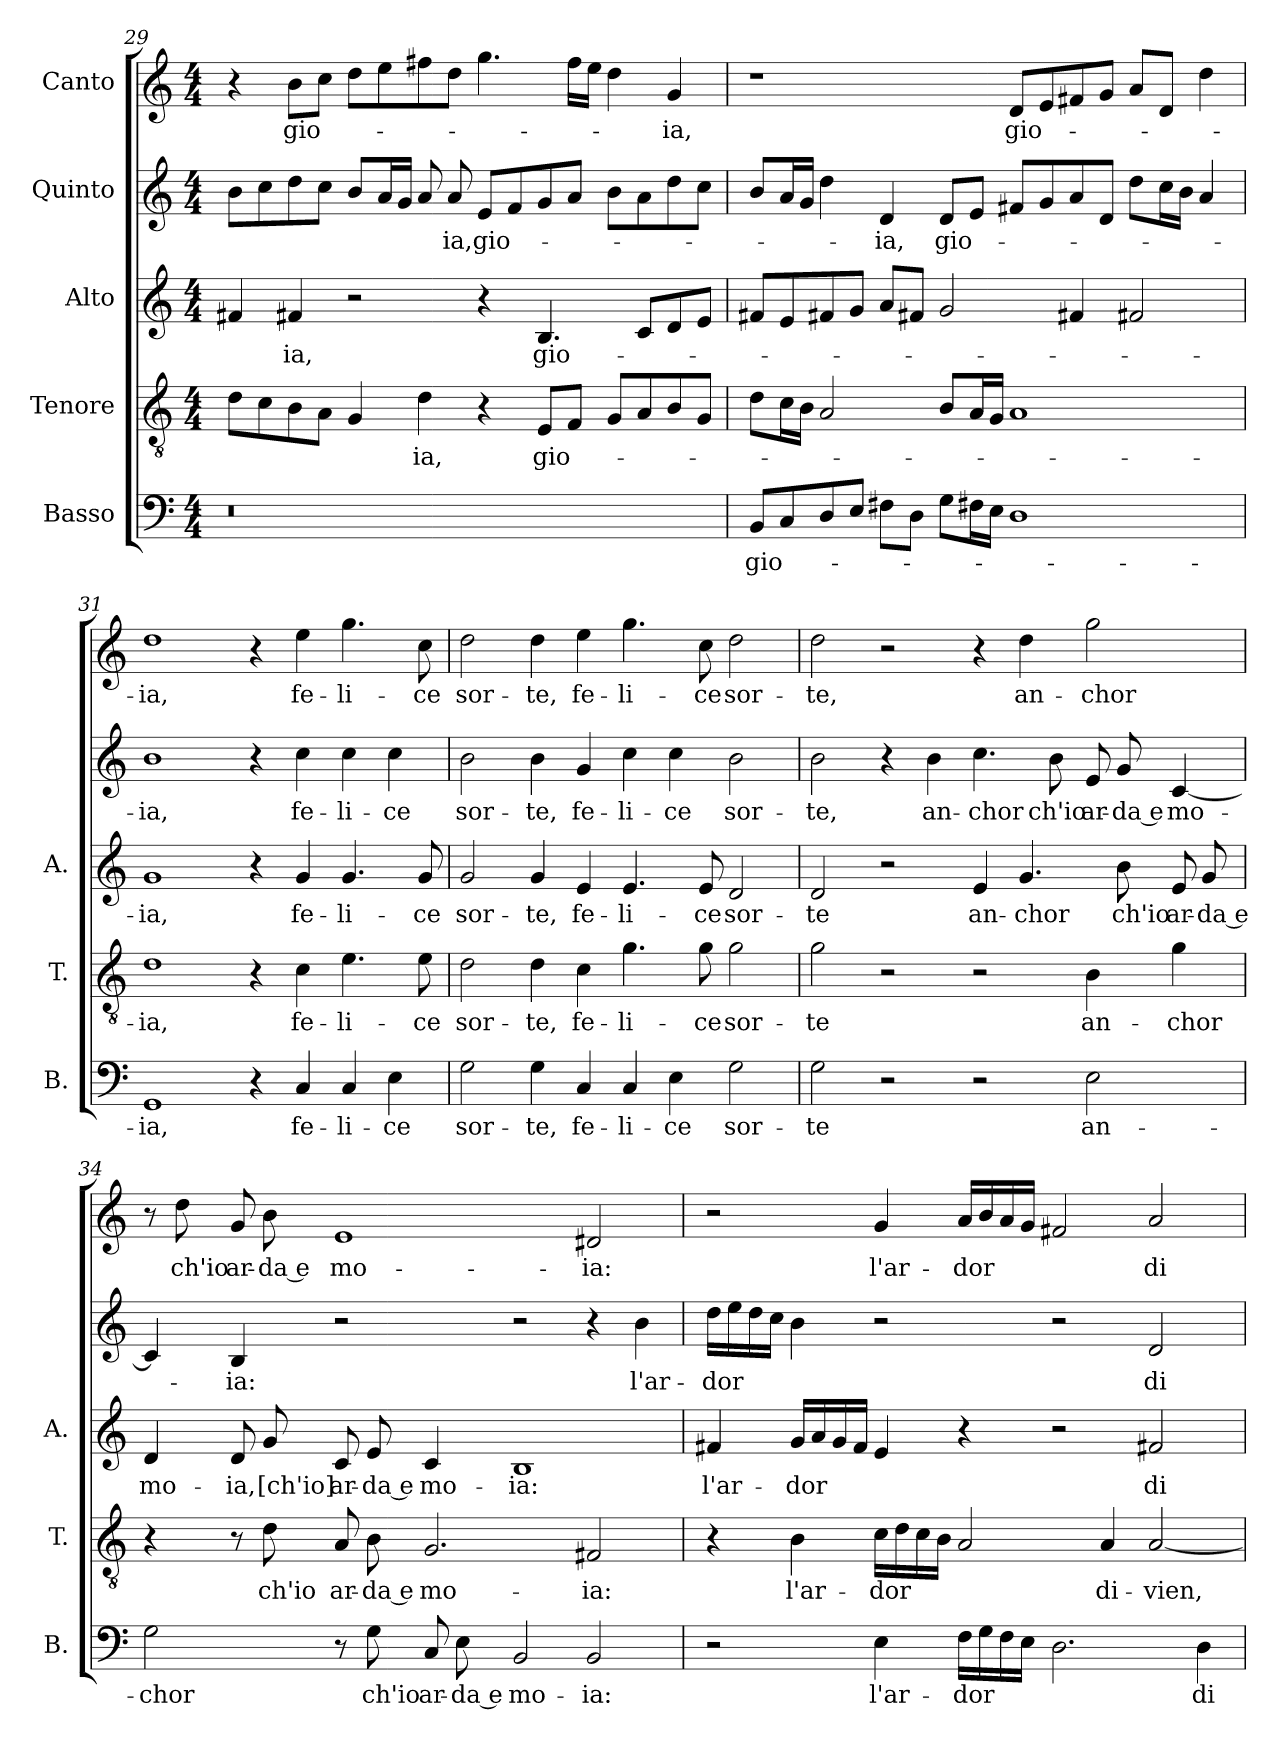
**kern	**text	**kern	**text	**kern	**text	**kern	**text	**kern	**text
*part5	*part5	*part4	*part4	*part3	*part3	*part2	*part2	*part1	*part1
*staff5	*staff5	*staff4	*staff4	*staff3	*staff3	*staff2	*staff2	*staff1	*staff1
*I"Basso	*	*I"Tenore	*	*I"Alto	*	*I"Quinto	*	*I"Canto	*
*I'B.	*	*I'T.	*	*I'A.	*	*	*	*	*
*clefF4	*	*clefGv2	*	*clefG2	*	*clefG2	*	*clefG2	*
*k[]	*	*k[]	*	*k[]	*	*k[]	*	*k[]	*
*C:	*	*C:	*	*C:	*	*C:	*	*C:	*
*M4/4	*	*M4/4	*	*M4/4	*	*M4/4	*	*M4/4	*
=29	=29	=29	=29	=29	=29	=29	=29	=29	=29
!LO:N:vis=0	!	!	!	!	!	!	!	!	!
1r	.	8d\L	.	4f#X/	.	8b\L	.	4r	.
.	.	8c\	.	.	.	8cc\	.	.	.
.	.	8B\	.	4f#X/	-ia,	8dd\	.	8b\L	gio-
.	.	8A\J	.	.	.	8cc\J	.	8cc\J	.
.	.	4G/	.	2r	.	8b/L	.	8dd\L	.
.	.	.	.	.	.	16a/L	.	8ee\	.
.	.	.	.	.	.	16g/JJ	.	.	.
.	.	4d\	-ia,	.	.	8a/	.	8ff#X\	.
.	.	.	.	.	.	8a/	-ia,	8dd\J	.
1ryy	.	4r	.	4r	.	8e/L	gio-	4.gg\	.
.	.	.	.	.	.	8f/	.	.	.
.	.	8E/L	gio-	4.B/	gio-	8g/	.	.	.
.	.	8F/J	.	.	.	8a/J	.	16ff#\LL	.
.	.	.	.	.	.	.	.	16ee\JJ	.
.	.	8G/L	.	.	.	8b\L	.	4dd\	.
.	.	8A/	.	8c/L	.	8a\	.	.	.
.	.	8B/	.	8d/	.	8dd\	.	4g/	-ia,
.	.	8G/J	.	8e/J	.	8cc\J	.	.	.
=30	=30	=30	=30	=30	=30	=30	=30	=30	=30
8BB/L	gio-	8d\L	.	8f#X/L	.	8b/L	.	1r	.
8C/	.	16c\L	.	8e/	.	16a/L	.	.	.
.	.	16B\JJ	.	.	.	16g/JJ	.	.	.
8D/	.	2A/	.	8f#X/	.	4dd\	.	.	.
8E/J	.	.	.	8g/J	.	.	.	.	.
8F#X\L	.	.	.	8a/L	.	4d/	-ia,	.	.
8D\J	.	.	.	8f#X/J	.	.	.	.	.
8G\L	.	8B/L	.	2g/	.	8d/L	gio-	.	.
16F#X\L	.	16A/L	.	.	.	8e/J	.	.	.
16E\JJ	.	16G/JJ	.	.	.	.	.	.	.
1D\	.	1A/	.	.	.	8f#X/L	.	8d/L	gio-
.	.	.	.	.	.	8g/	.	8e/	.
.	.	.	.	4f#X/	.	8a/	.	8f#X/	.
.	.	.	.	.	.	8d/J	.	8g/J	.
.	.	.	.	2f#X/	.	8dd\L	.	8a/L	.
.	.	.	.	.	.	16cc\L	.	8d/J	.
.	.	.	.	.	.	16b\JJ	.	.	.
.	.	.	.	.	.	4a/	.	4dd\	.
=31	=31	=31	=31	=31	=31	=31	=31	=31	=31
1GG/	-ia,	1d\	-ia,	1g/	-ia,	1b\	-ia,	1dd\	-ia,
4r	.	4r	.	4r	.	4r	.	4r	.
4C/	fe-	4c\	fe-	4g/	fe-	4cc\	fe-	4ee\	fe-
4C/	-li-	4.e\	-li-	4.g/	-li-	4cc\	-li-	4.gg\	-li-
4E\	-ce	.	.	.	.	4cc\	-ce	.	.
.	.	8e\	-ce	8g/	-ce	.	.	8cc\	-ce
=32	=32	=32	=32	=32	=32	=32	=32	=32	=32
2G\	sor-	2d\	sor-	2g/	sor-	2b\	sor-	2dd\	sor-
4G\	-te,	4d\	-te,	4g/	-te,	4b\	-te,	4dd\	-te,
4C/	fe-	4c\	fe-	4e/	fe-	4g/	fe-	4ee\	fe-
4C/	-li-	4.g\	-li-	4.e/	-li-	4cc\	-li-	4.gg\	-li-
4E\	-ce	.	.	.	.	4cc\	-ce	.	.
.	.	8g\	-ce	8e/	-ce	.	.	8cc\	-ce
2G\	sor-	2g\	sor-	2d/	sor-	2b\	sor-	2dd\	sor-
=33	=33	=33	=33	=33	=33	=33	=33	=33	=33
2G\	-te	2g\	-te	2d/	-te	2b\	-te,	2dd\	-te,
2r	.	2r	.	2r	.	4r	.	2r	.
.	.	.	.	.	.	4b\	an-	.	.
2r	.	2r	.	4e/	an-	4.cc\	-chor	4r	.
.	.	.	.	4.g/	-chor	.	.	4dd\	an-
.	.	.	.	.	.	8b\	ch'io	.	.
2E\	an-	4B\	an-	.	.	8e/	ar-	2gg\	-chor
.	.	.	.	8b\	ch'io	8g/	-da e	.	.
.	.	4g\	-chor	8e/	ar-	[4c/	mo-	.	.
.	.	.	.	8g/	-da e	.	.	.	.
=34	=34	=34	=34	=34	=34	=34	=34	=34	=34
2G\	-chor	4r	.	4d/	mo-	4c/]	.	8r	.
.	.	.	.	.	.	.	.	8dd\	ch'io
.	.	8r	.	8d/	-ia,	4B/	-ia:	8g/	ar-
.	.	8d\	ch'io	8g/	[ch'io]	.	.	8b\	-da e
8r	.	8A/	ar-	8c/	ar-	2r	.	1e/	mo-
8G\	ch'io	8B\	-da e	8e/	-da e	.	.	.	.
8C/	ar-	2.G/	mo-	4c/	mo-	.	.	.	.
8E\	-da e	.	.	.	.	.	.	.	.
2BB/	mo-	.	.	1B/	-ia:	2r	.	.	.
2BB/	-ia:	2F#X/	-ia:	.	.	4r	.	2d#X/	-ia:
.	.	.	.	.	.	4b\	l'ar-	.	.
=35	=35	=35	=35	=35	=35	=35	=35	=35	=35
2r	.	4r	.	4f#X/	l'ar-	16dd\LL	-dor	2r	.
.	.	.	.	.	.	16ee\	.	.	.
.	.	.	.	.	.	16dd\	.	.	.
.	.	.	.	.	.	16cc\JJ	.	.	.
.	.	4B\	l'ar-	16g/LL	-dor	4b\	.	.	.
.	.	.	.	16a/	.	.	.	.	.
.	.	.	.	16g/	.	.	.	.	.
.	.	.	.	16f#/JJ	.	.	.	.	.
4E\	l'ar-	16c\LL	-dor	4e/	.	2r	.	4g/	l'ar-
.	.	16d\	.	.	.	.	.	.	.
.	.	16c\	.	.	.	.	.	.	.
.	.	16B\JJ	.	.	.	.	.	.	.
16F\LL	-dor	2A/	.	4r	.	.	.	16a/LL	-dor
16G\	.	.	.	.	.	.	.	16b/	.
16F\	.	.	.	.	.	.	.	16a/	.
16E\JJ	.	.	.	.	.	.	.	16g/JJ	.
2.D\	.	.	.	2r	.	2r	.	2f#X/	.
.	.	4A/	di-	.	.	.	.	.	.
.	.	[2A/	-vien,	2f#X/	di-	2d/	di-	2a/	di-
4D\	di-	.	.	.	.	.	.	.	.
=	=	=	=	=	=	=	=	=	=
*-	*-	*-	*-	*-	*-	*-	*-	*-	*-
